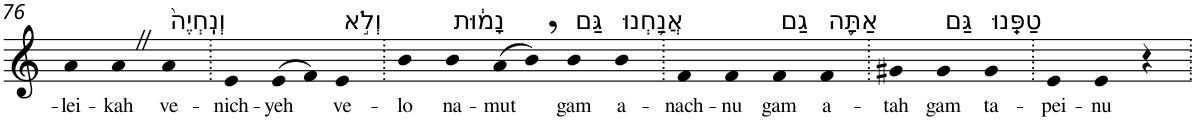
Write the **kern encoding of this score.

**kern	**text
*part1	*part1
*staff1	*staff1
*I"Piano	*
*I'Pno	*
!!LO:PB:g=z
*clefG2	*
*k[]	*
=76	=76
!	!LO:LY:b
4a	-lei-
!	!LO:LY:b
4aZ	-kah
!LO:TX:a:t=וְנִֽחְיֶה֙	!
!	!LO:LY:b
4a	ve-
=77.	=77.
!	!LO:LY:b
4e	-nich-
!	!LO:LY:b
(>8e	-yeh
8f)	.
!LO:TX:a:t=וְלֹ֣א	!
!	!LO:LY:b
4e	ve-
=78.	=78.
!	!LO:LY:b
4b	-lo
!LO:TX:a:t=נָמ֔וּת	!
!	!LO:LY:b
4b	na-
!	!LO:LY:b
(>8a	-mut
8b,)	.
!LO:TX:a:t=גַּם	!
!	!LO:LY:b
4b	gam
!LO:TX:a:t=אֲנַ֥חְנוּ	!
!	!LO:LY:b
4b	a-
=79.	=79.
!	!LO:LY:b
4f	-nach-
!	!LO:LY:b
4f	-nu
!LO:TX:a:t=גַם	!
!	!LO:LY:b
4f	gam
!LO:TX:a:t=אַתָּ֖ה	!
!	!LO:LY:b
4f	a-
=80.	=80.
!	!LO:LY:b
4g#X	-tah
!LO:TX:a:t=גַּם	!
!	!LO:LY:b
4g#	gam
!LO:TX:a:t=טַפֵּֽנוּ	!
!	!LO:LY:b
4g#	ta-
=81.	=81.
!	!LO:LY:b
4e	-pei-
!	!LO:LY:b
4e	-nu
4r	.
=.	=.
*-	*-
